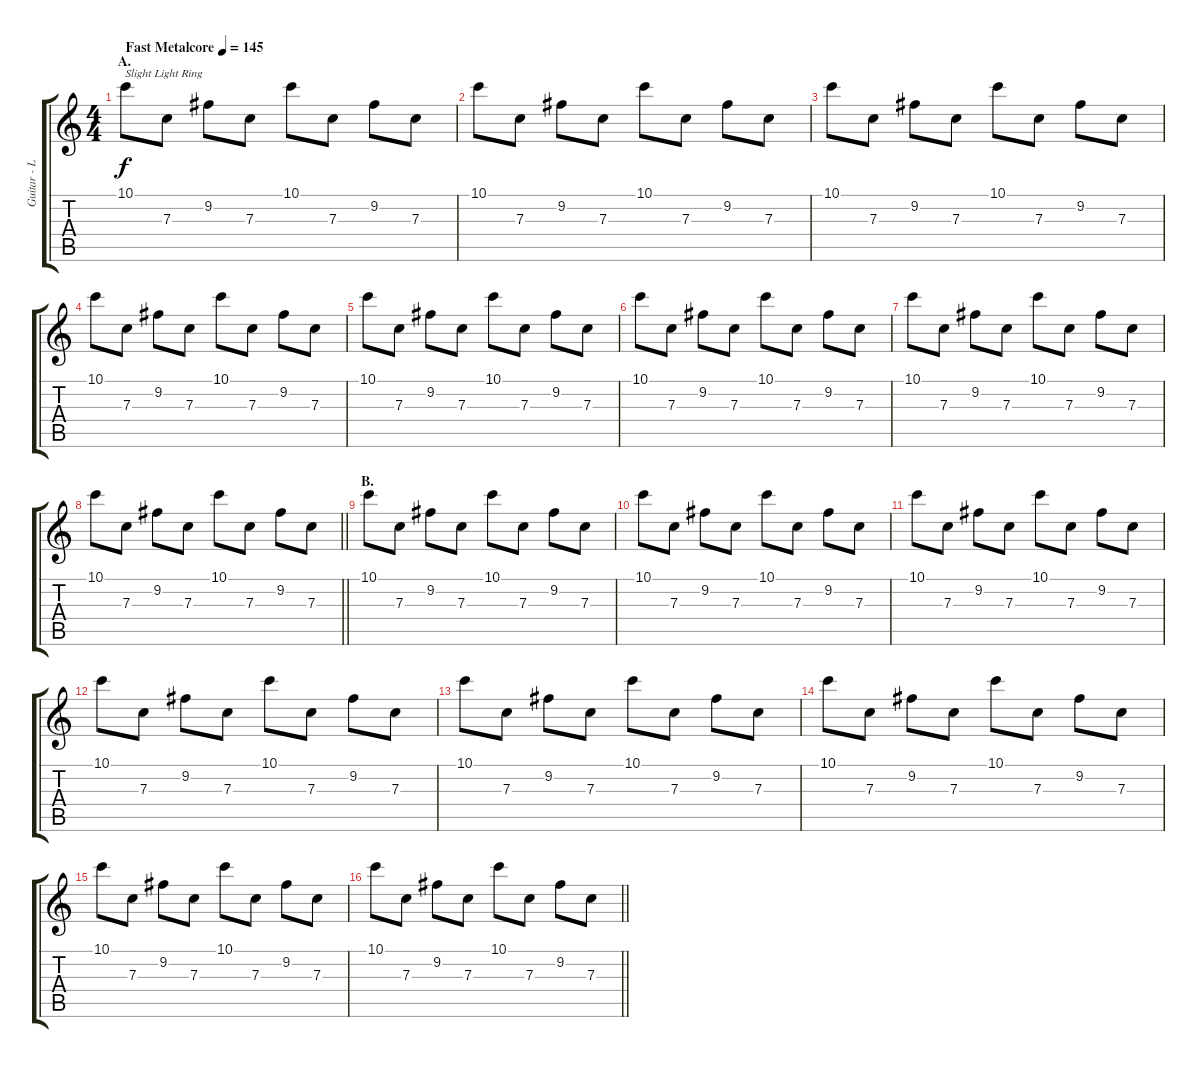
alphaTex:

\track ("Guitar - Left" "Guitar - L") {instrument distortionguitar}
\staff {score tabs}
\tuning (D4 A3 F3 C3 G2 C2) {hide}
\ts (4 4)
\section ("" "A.")
\tempo (145 "Fast Metalcore")
\clef g2
\ks c
10.1.8{txt "Slight Light Ring" dy f instrument distortionguitar} 7.3.8 9.2.8 7.3.8 10.1.8 7.3.8 9.2.8 7.3.8 |
10.1.8 7.3.8 9.2.8 7.3.8 10.1.8 7.3.8 9.2.8 7.3.8 |
10.1.8 7.3.8 9.2.8 7.3.8 10.1.8 7.3.8 9.2.8 7.3.8 |
10.1.8 7.3.8 9.2.8 7.3.8 10.1.8 7.3.8 9.2.8 7.3.8 |
10.1.8 7.3.8 9.2.8 7.3.8 10.1.8 7.3.8 9.2.8 7.3.8 |
10.1.8 7.3.8 9.2.8 7.3.8 10.1.8 7.3.8 9.2.8 7.3.8 |
10.1.8 7.3.8 9.2.8 7.3.8 10.1.8 7.3.8 9.2.8 7.3.8 |
\barLineRight lightlight
10.1.8 7.3.8 9.2.8 7.3.8 10.1.8 7.3.8 9.2.8 7.3.8 |
\section ("" "B.")
10.1.8 7.3.8 9.2.8 7.3.8 10.1.8 7.3.8 9.2.8 7.3.8 |
10.1.8 7.3.8 9.2.8 7.3.8 10.1.8 7.3.8 9.2.8 7.3.8 |
10.1.8 7.3.8 9.2.8 7.3.8 10.1.8 7.3.8 9.2.8 7.3.8 |
10.1.8 7.3.8 9.2.8 7.3.8 10.1.8 7.3.8 9.2.8 7.3.8 |
10.1.8 7.3.8 9.2.8 7.3.8 10.1.8 7.3.8 9.2.8 7.3.8 |
10.1.8 7.3.8 9.2.8 7.3.8 10.1.8 7.3.8 9.2.8 7.3.8 |
10.1.8 7.3.8 9.2.8 7.3.8 10.1.8 7.3.8 9.2.8 7.3.8 |
\barLineRight lightlight
10.1.8 7.3.8 9.2.8 7.3.8 10.1.8 7.3.8 9.2.8 7.3.8
